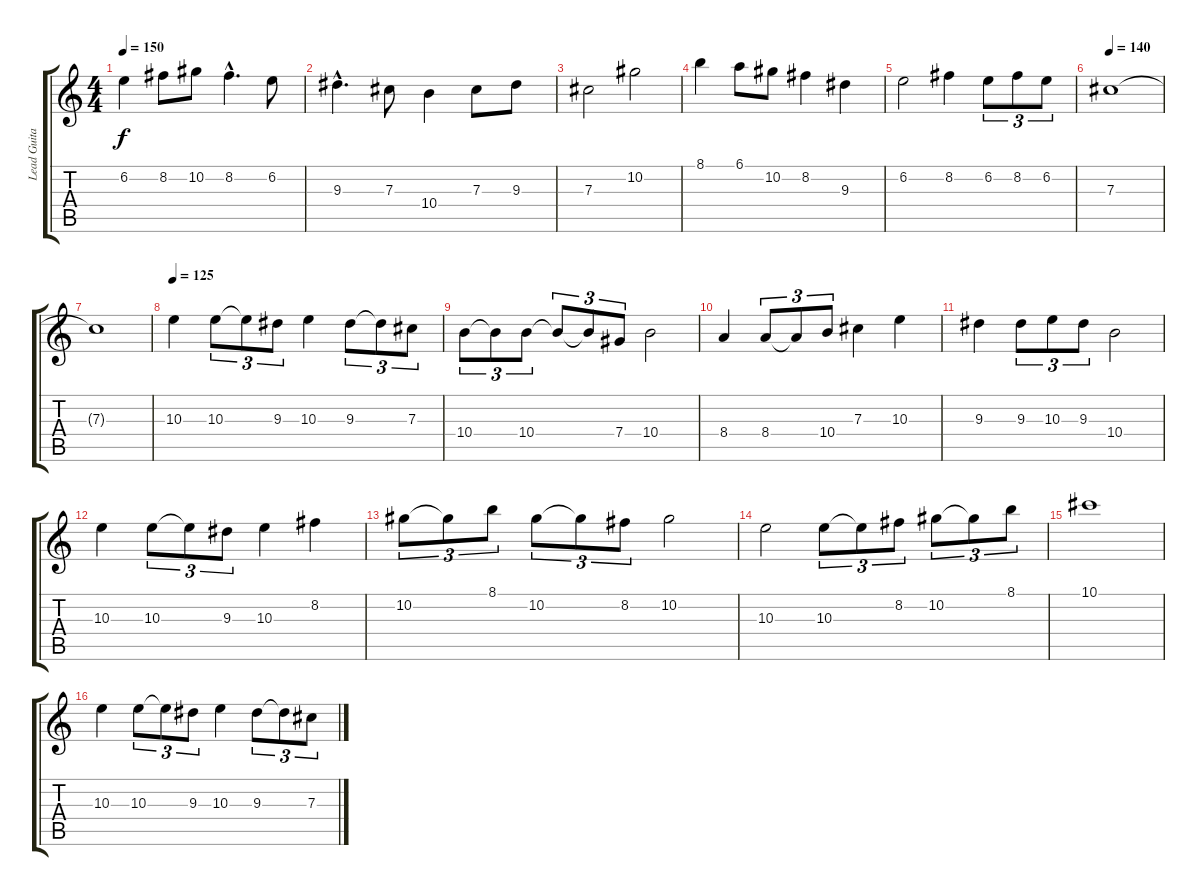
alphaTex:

\track ("Lead Guitar" "Lead Guita") {instrument distortionguitar}
\staff {score tabs}
\tuning (Eb4 Bb3 Gb3 Db3 Ab2 Eb2) {hide}
\ts (4 4)
\tempo 150
\clef g2
\ks c
6.2.4{dy f} 8.2.8 10.2.8 8.2{hac}.4{d} 6.2.8 |
9.3{hac}.4{d} 7.3.8 10.4.4 7.3.8 9.3.8 |
7.3.2 10.2.2 |
8.1.4 6.1.8 10.2.8 8.2.4 9.3.4 |
6.2.2 8.2.4 6.2.8{tu (3 2)} 8.2.8{tu (3 2)} 6.2.8{tu (3 2)} |
\tempo 140
7.3.1 |
7.3{t}.1 |
\tempo 125
10.3.4 10.3.8{tu (3 2)} 10.3{t}.8{tu (3 2)} 9.3.8{tu (3 2)} 10.3.4 9.3.8{tu (3 2)} 9.3{t}.8{tu (3 2)} 7.3.8{tu (3 2)} |
10.4.8{tu (3 2)} 10.4{t}.8{tu (3 2)} 10.4.8{tu (3 2)} 10.4{t}.8{tu (3 2)} 10.4{t}.8{tu (3 2)} 7.4.8{tu (3 2)} 10.4.2 |
8.4.4 8.4.8{tu (3 2)} 8.4{t}.8{tu (3 2)} 10.4.8{tu (3 2)} 7.3.4 10.3.4 |
9.3.4 9.3.8{tu (3 2)} 10.3.8{tu (3 2)} 9.3.8{tu (3 2)} 10.4.2 |
10.3.4 10.3.8{tu (3 2)} 10.3{t}.8{tu (3 2)} 9.3.8{tu (3 2)} 10.3.4 8.2.4 |
10.2.8{tu (3 2)} 10.2{t}.8{tu (3 2)} 8.1.8{tu (3 2)} 10.2.8{tu (3 2)} 10.2{t}.8{tu (3 2)} 8.2.8{tu (3 2)} 10.2.2 |
10.3.2 10.3.8{tu (3 2)} 10.3{t}.8{tu (3 2)} 8.2.8{tu (3 2)} 10.2.8{tu (3 2)} 10.2{t}.8{tu (3 2)} 8.1.8{tu (3 2)} |
10.1.1 |
10.3.4 10.3.8{tu (3 2)} 10.3{t}.8{tu (3 2)} 9.3.8{tu (3 2)} 10.3.4 9.3.8{tu (3 2)} 9.3{t}.8{tu (3 2)} 7.3.8{tu (3 2)}
